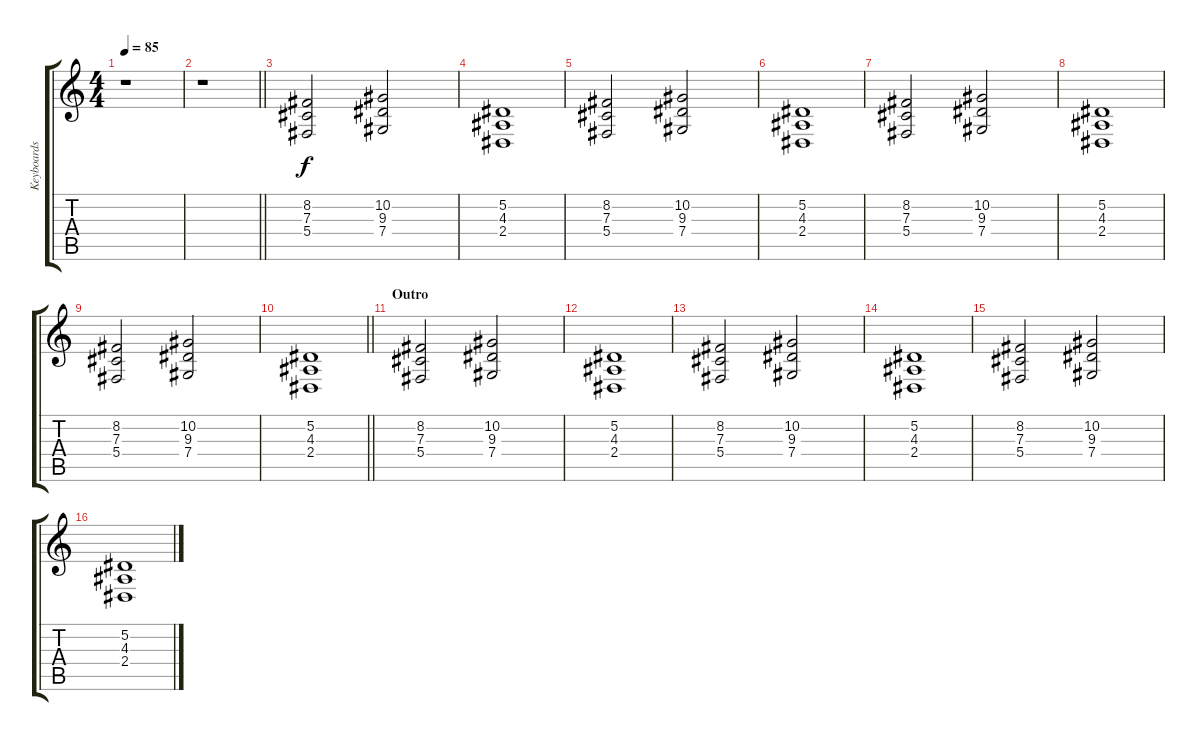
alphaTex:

\track ("Keyboards" "Keyboards") {instrument stringensemble1}
\staff {score tabs}
\tuning (Eb4 Bb3 Gb3 Db3 Ab2 Eb2) {hide}
\ts (4 4)
\tempo 85
\clef g2
\ks c
r.1{dy f} |
\barLineRight lightlight
r.1 |
(8.2 7.3 5.4).2{volume 10} (10.2 9.3 7.4).2 |
(5.2 4.3 2.4).1 |
(8.2 7.3 5.4).2 (10.2 9.3 7.4).2 |
(5.2 4.3 2.4).1 |
(8.2 7.3 5.4).2 (10.2 9.3 7.4).2 |
(5.2 4.3 2.4).1 |
(8.2 7.3 5.4).2 (10.2 9.3 7.4).2 |
\barLineRight lightlight
(5.2 4.3 2.4).1 |
\section ("" "Outro")
(8.2 7.3 5.4).2 (10.2 9.3 7.4).2 |
(5.2 4.3 2.4).1 |
(8.2 7.3 5.4).2 (10.2 9.3 7.4).2 |
(5.2 4.3 2.4).1 |
(8.2 7.3 5.4).2 (10.2 9.3 7.4).2 |
(5.2 4.3 2.4).1
